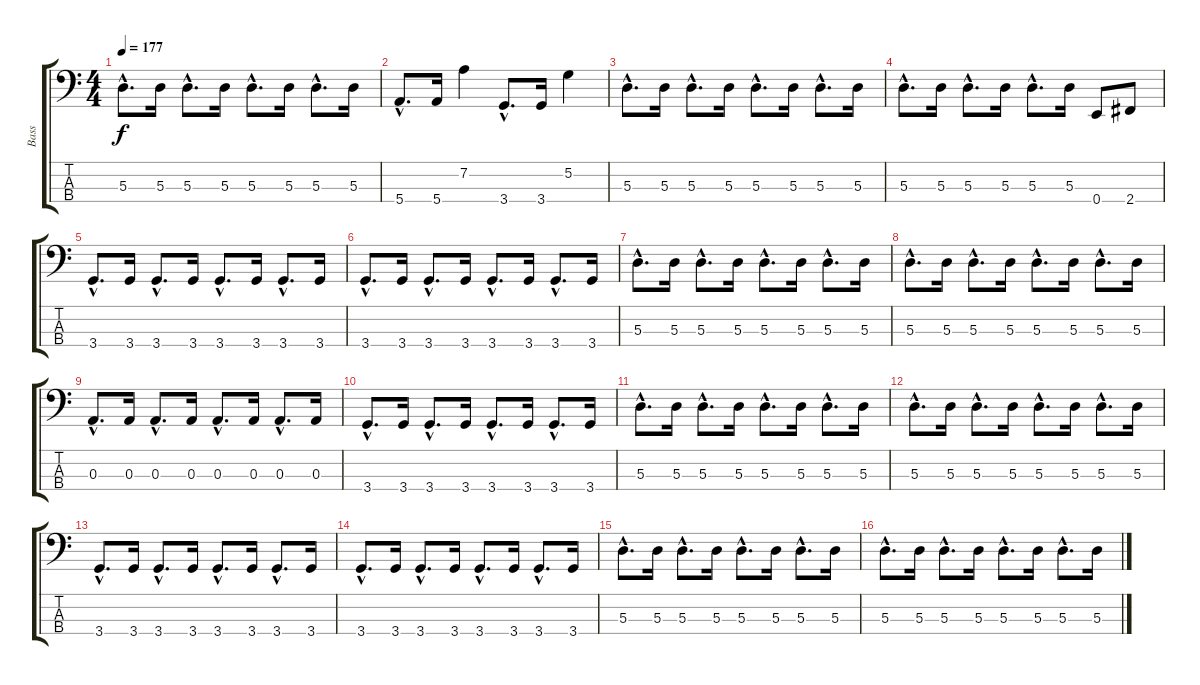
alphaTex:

\track ("Bass" "Bass") {instrument electricbassfinger}
\staff {score tabs}
\tuning (G2 D2 A1 E1) {hide}
\ts (4 4)
\tempo 177
\clef f4
\ks c
5.3{hac}.8{d dy f} 5.3.16 5.3{hac}.8{d} 5.3.16 5.3{hac}.8{d} 5.3.16 5.3{hac}.8{d} 5.3.16 |
5.4{hac}.8{d} 5.4.16 7.2.4 3.4{hac}.8{d} 3.4.16 5.2.4 |
5.3{hac}.8{d} 5.3.16 5.3{hac}.8{d} 5.3.16 5.3{hac}.8{d} 5.3.16 5.3{hac}.8{d} 5.3.16 |
5.3{hac}.8{d} 5.3.16 5.3{hac}.8{d} 5.3.16 5.3{hac}.8{d} 5.3.16 0.4.8 2.4.8 |
3.4{hac}.8{d} 3.4.16 3.4{hac}.8{d} 3.4.16 3.4{hac}.8{d} 3.4.16 3.4{hac}.8{d} 3.4.16 |
3.4{hac}.8{d} 3.4.16 3.4{hac}.8{d} 3.4.16 3.4{hac}.8{d} 3.4.16 3.4{hac}.8{d} 3.4.16 |
5.3{hac}.8{d} 5.3.16 5.3{hac}.8{d} 5.3.16 5.3{hac}.8{d} 5.3.16 5.3{hac}.8{d} 5.3.16 |
5.3{hac}.8{d} 5.3.16 5.3{hac}.8{d} 5.3.16 5.3{hac}.8{d} 5.3.16 5.3{hac}.8{d} 5.3.16 |
0.3{hac}.8{d} 0.3.16 0.3{hac}.8{d} 0.3.16 0.3{hac}.8{d} 0.3.16 0.3{hac}.8{d} 0.3.16 |
3.4{hac}.8{d} 3.4.16 3.4{hac}.8{d} 3.4.16 3.4{hac}.8{d} 3.4.16 3.4{hac}.8{d} 3.4.16 |
5.3{hac}.8{d} 5.3.16 5.3{hac}.8{d} 5.3.16 5.3{hac}.8{d} 5.3.16 5.3{hac}.8{d} 5.3.16 |
5.3{hac}.8{d} 5.3.16 5.3{hac}.8{d} 5.3.16 5.3{hac}.8{d} 5.3.16 5.3{hac}.8{d} 5.3.16 |
3.4{hac}.8{d} 3.4.16 3.4{hac}.8{d} 3.4.16 3.4{hac}.8{d} 3.4.16 3.4{hac}.8{d} 3.4.16 |
3.4{hac}.8{d} 3.4.16 3.4{hac}.8{d} 3.4.16 3.4{hac}.8{d} 3.4.16 3.4{hac}.8{d} 3.4.16 |
5.3{hac}.8{d} 5.3.16 5.3{hac}.8{d} 5.3.16 5.3{hac}.8{d} 5.3.16 5.3{hac}.8{d} 5.3.16 |
5.3{hac}.8{d} 5.3.16 5.3{hac}.8{d} 5.3.16 5.3{hac}.8{d} 5.3.16 5.3{hac}.8{d} 5.3.16
